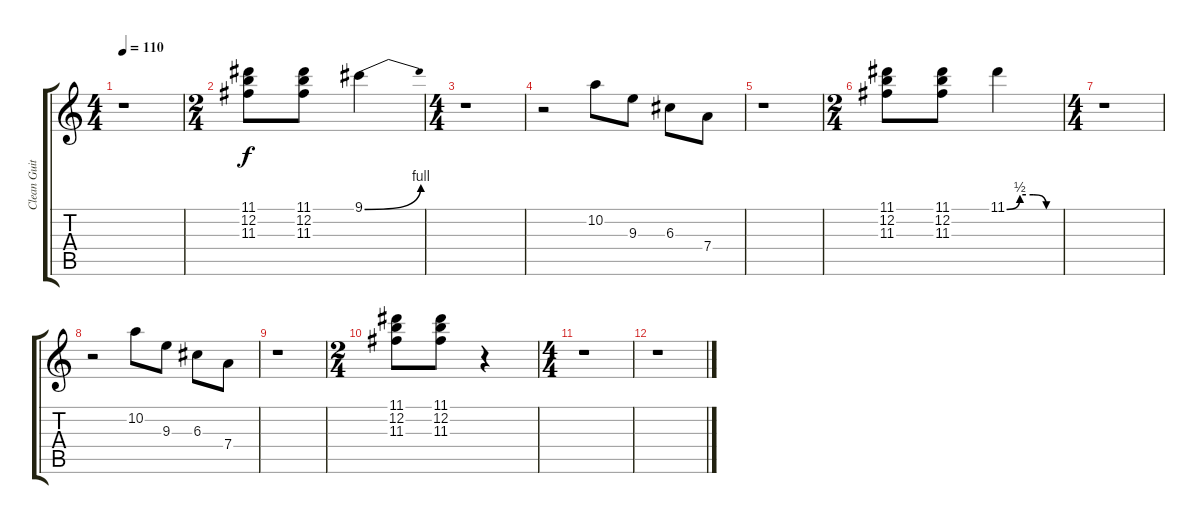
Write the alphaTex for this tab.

\track ("Clean Guitar" "Clean Guit") {instrument electricguitarclean}
\staff {score tabs}
\tuning (E4 B3 G3 D3 A2 E2) {hide}
\ts (4 4)
\tempo 110
\clef g2
\ks c
r.1{dy f} |
\ts (2 4)
(11.1 12.2 11.3).8{volume 12 instrument distortionguitar} (11.1 12.2 11.3).8 9.1{be (bend 0 0 60 4)}.4 |
\ts (4 4)
r.1{instrument electricguitarclean} |
r.2 10.2.8 9.3.8 6.3.8 7.4.8 |
r.1 |
\ts (2 4)
(11.1 12.2 11.3).8{volume 12 instrument distortionguitar} (11.1 12.2 11.3).8 11.1{be (custom 0 0 15 2 30 2 45 0 60 0)}.4 |
\ts (4 4)
r.1 |
r.2{instrument electricguitarclean} 10.2.8 9.3.8 6.3.8 7.4.8 |
r.1 |
\ts (2 4)
(11.1 12.2 11.3).8{volume 12 instrument distortionguitar} (11.1 12.2 11.3).8 r.4 |
\ts (4 4)
r.1 |
r.1
